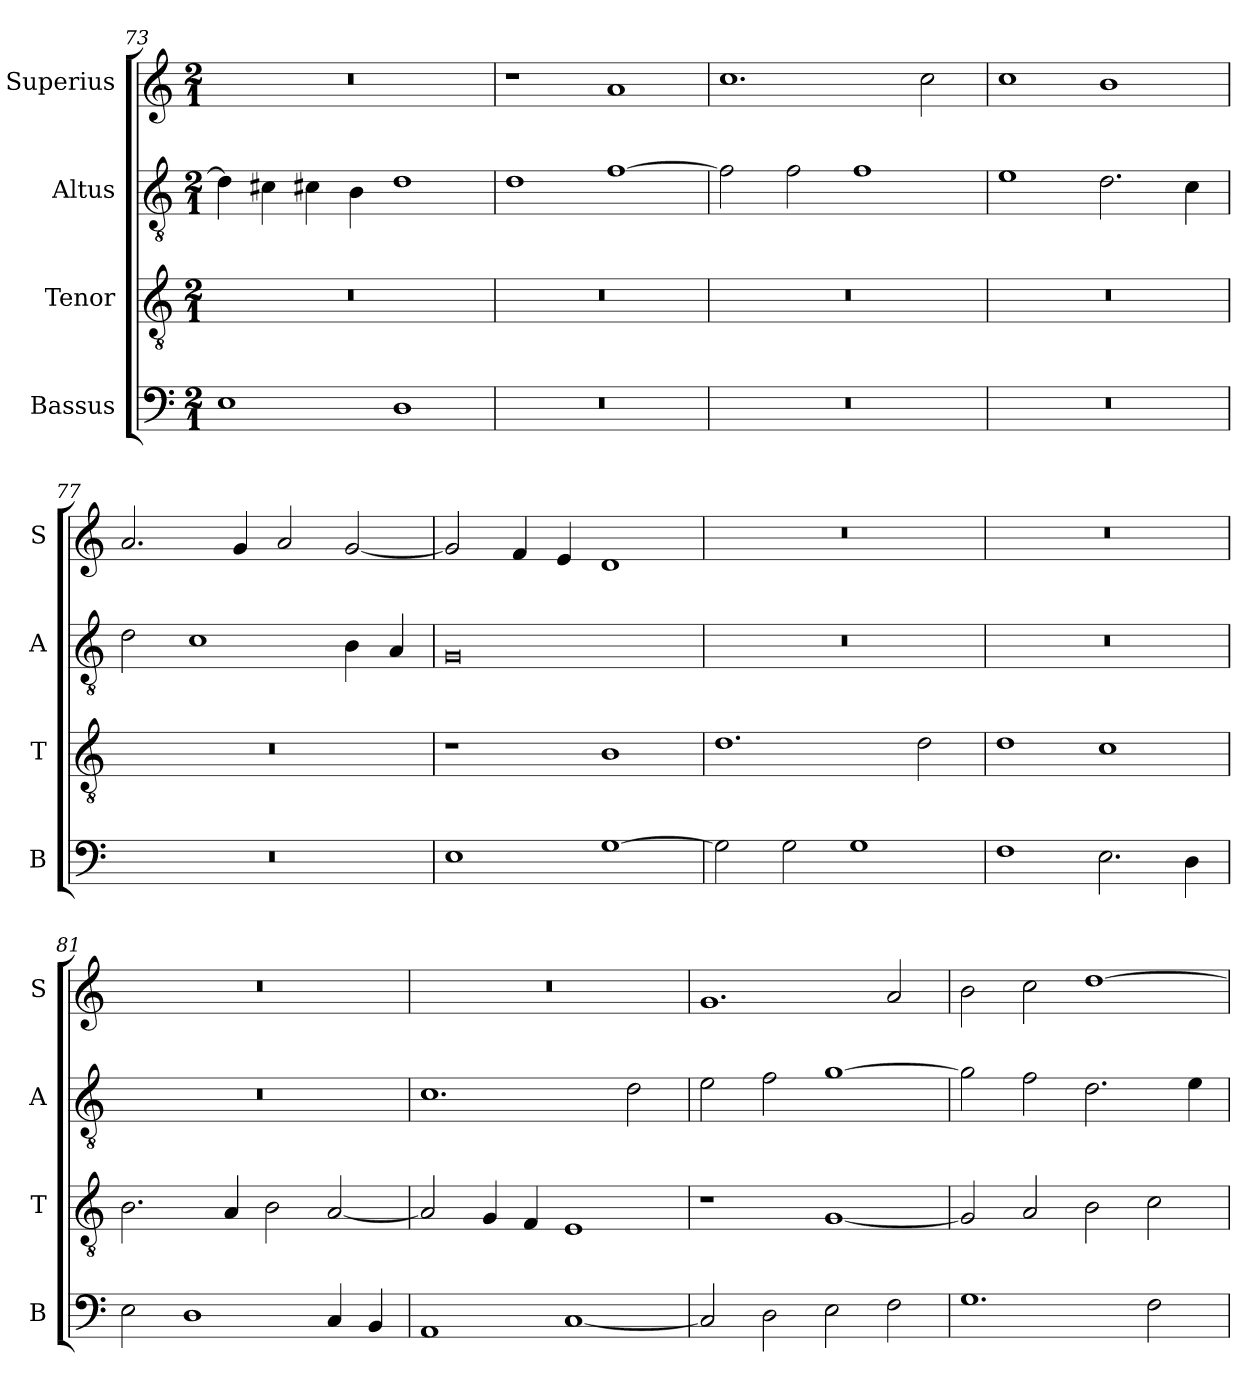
**kern	**kern	**kern	**kern
*part4	*part3	*part2	*part1
*staff4	*staff3	*staff2	*staff1
*I"Bassus	*I"Tenor	*I"Altus	*I"Superius
*I'B	*I'T	*I'A	*I'S
*clefF4	*clefGv2	*clefGv2	*clefG2
*k[]	*k[]	*k[]	*k[]
*M2/1	*M2/1	*M2/1	*M2/1
=73	=73	=73	=73
1E	0r	4d\]	0r
.	.	4c#X\	.
.	.	4c#X\	.
.	.	4B\	.
1D	.	1d	.
=74	=74	=74	=74
0r	0r	1d	1r
.	.	[1f	1a
=75	=75	=75	=75
0r	0r	2f\]	1.cc
.	.	2f\	.
.	.	1f	.
.	.	.	2cc\
=76	=76	=76	=76
0r	0r	1e	1cc
.	.	2.d\	1b
.	.	4c\	.
=77	=77	=77	=77
0r	0r	2d\	2.a/
.	.	1c	.
.	.	.	4g/
.	.	.	2a/
.	.	4B\	[2g/
.	.	4A/	.
=78	=78	=78	=78
1E	1r	0G	2g/]
.	.	.	4f/
.	.	.	4e/
[1G	1B	.	1d
=79	=79	=79	=79
2G\]	1.d	0r	0r
2G\	.	.	.
1G	.	.	.
.	2d\	.	.
=80	=80	=80	=80
1F	1d	0r	0r
2.E\	1c	.	.
4D\	.	.	.
=81	=81	=81	=81
2E\	2.B\	0r	0r
1D	.	.	.
.	4A/	.	.
.	2B\	.	.
4C/	[2A/	.	.
4BB/	.	.	.
=82	=82	=82	=82
1AA	2A/]	1.c	0r
.	4G/	.	.
.	4F/	.	.
[1C	1E	.	.
.	.	2d\	.
=83	=83	=83	=83
2C/]	1r	2e\	1.g
2D\	.	2f\	.
2E\	[1G	[1g	.
2F\	.	.	2a/
=84	=84	=84	=84
1.G	2G/]	2g\]	2b\
.	2A/	2f\	2cc\
.	2B\	2.d\	[1dd
2F\	2c\	.	.
.	.	4e\	.
=	=	=	=
*-	*-	*-	*-
